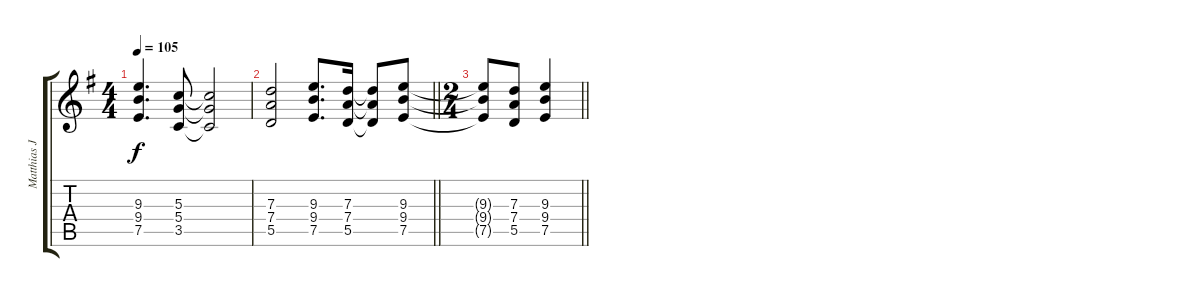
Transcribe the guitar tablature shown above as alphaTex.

\track ("Matthias Jabs" "Matthias J") {instrument distortionguitar}
\staff {score tabs}
\tuning (E4 B3 G3 D3 A2 E2) {hide}
\ts (4 4)
\tempo 105
\clef g2
\ks g
(9.3 9.4 7.5).4{d dy f} (5.3 5.4 3.5).8 (5.3{t} 5.4{t} 3.5{t}).2 |
\barLineRight lightlight
(7.3 7.4 5.5).2 (9.3 9.4 7.5).8{d} (7.3 7.4 5.5).16 (7.3{t} 7.4{t} 5.5{t}).8 (9.3 9.4 7.5).8 |
\ts (2 4)
\barLineRight lightlight
(9.3{t} 9.4{t} 7.5{t}).8 (7.3 7.4 5.5).8 (9.3 9.4 7.5).4
